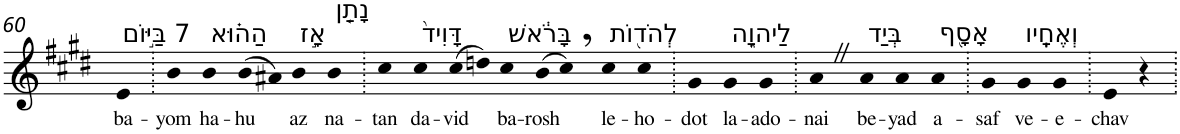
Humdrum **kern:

**kern	**text
*part1	*part1
*staff1	*staff1
*I"Piano	*
*I'Pno	*
!!LO:PB:g=z
*clefG2	*
*k[f#c#g#d#]	*
*E:	*
=60	=60
!LO:TX:a:t=7 בַּיּ֣וֹם	!
!	!LO:LY:b
4e	ba-
=61.	=61.
!	!LO:LY:b
4b	-yom
!LO:TX:a:t=הַה֗וּא	!
!	!LO:LY:b
4b	ha-
!	!LO:LY:b
(>8b	-hu
8a#X)	.
!LO:TX:a:t=אָ֣ז	!
!	!LO:LY:b
4b	az
!LO:TX:a:t=נָתַ֤ן	!
!	!LO:LY:b
4b	na-
=62.	=62.
!	!LO:LY:b
4cc#	-tan
!LO:TX:a:t=דָּוִיד֙	!
!	!LO:LY:b
4cc#	da-
!	!LO:LY:b
(>8cc#	-vid
8ddn)	.
!LO:TX:a:t=בָּרֹ֔אשׁ	!
!	!LO:LY:b
4cc#	ba-
!	!LO:LY:b
(>8b	-rosh
8cc#,)	.
!LO:TX:a:t=לְהֹד֖וֹת	!
!	!LO:LY:b
4cc#	le-
!	!LO:LY:b
4cc#	-ho-
=63.	=63.
!	!LO:LY:b
4g#	-dot
!LO:TX:a:t=לַיהוָ֑ה	!
!	!LO:LY:b
4g#	la-
!	!LO:LY:b
4g#	-ado-
=64.	=64.
!	!LO:LY:b
4aZ	-nai
!LO:TX:a:t=בְּיַד	!
!	!LO:LY:b
4a	be-
!	!LO:LY:b
4a	-yad
!LO:TX:a:t=אָסָ֖ף	!
!	!LO:LY:b
4a	a-
=65.	=65.
!	!LO:LY:b
4g#	-saf
!LO:TX:a:t=וְאֶחָֽיו	!
!	!LO:LY:b
4g#	ve-
!	!LO:LY:b
4g#	-e-
=66.	=66.
!	!LO:LY:b
4e	-chav
4r	.
=.	=.
*-	*-
